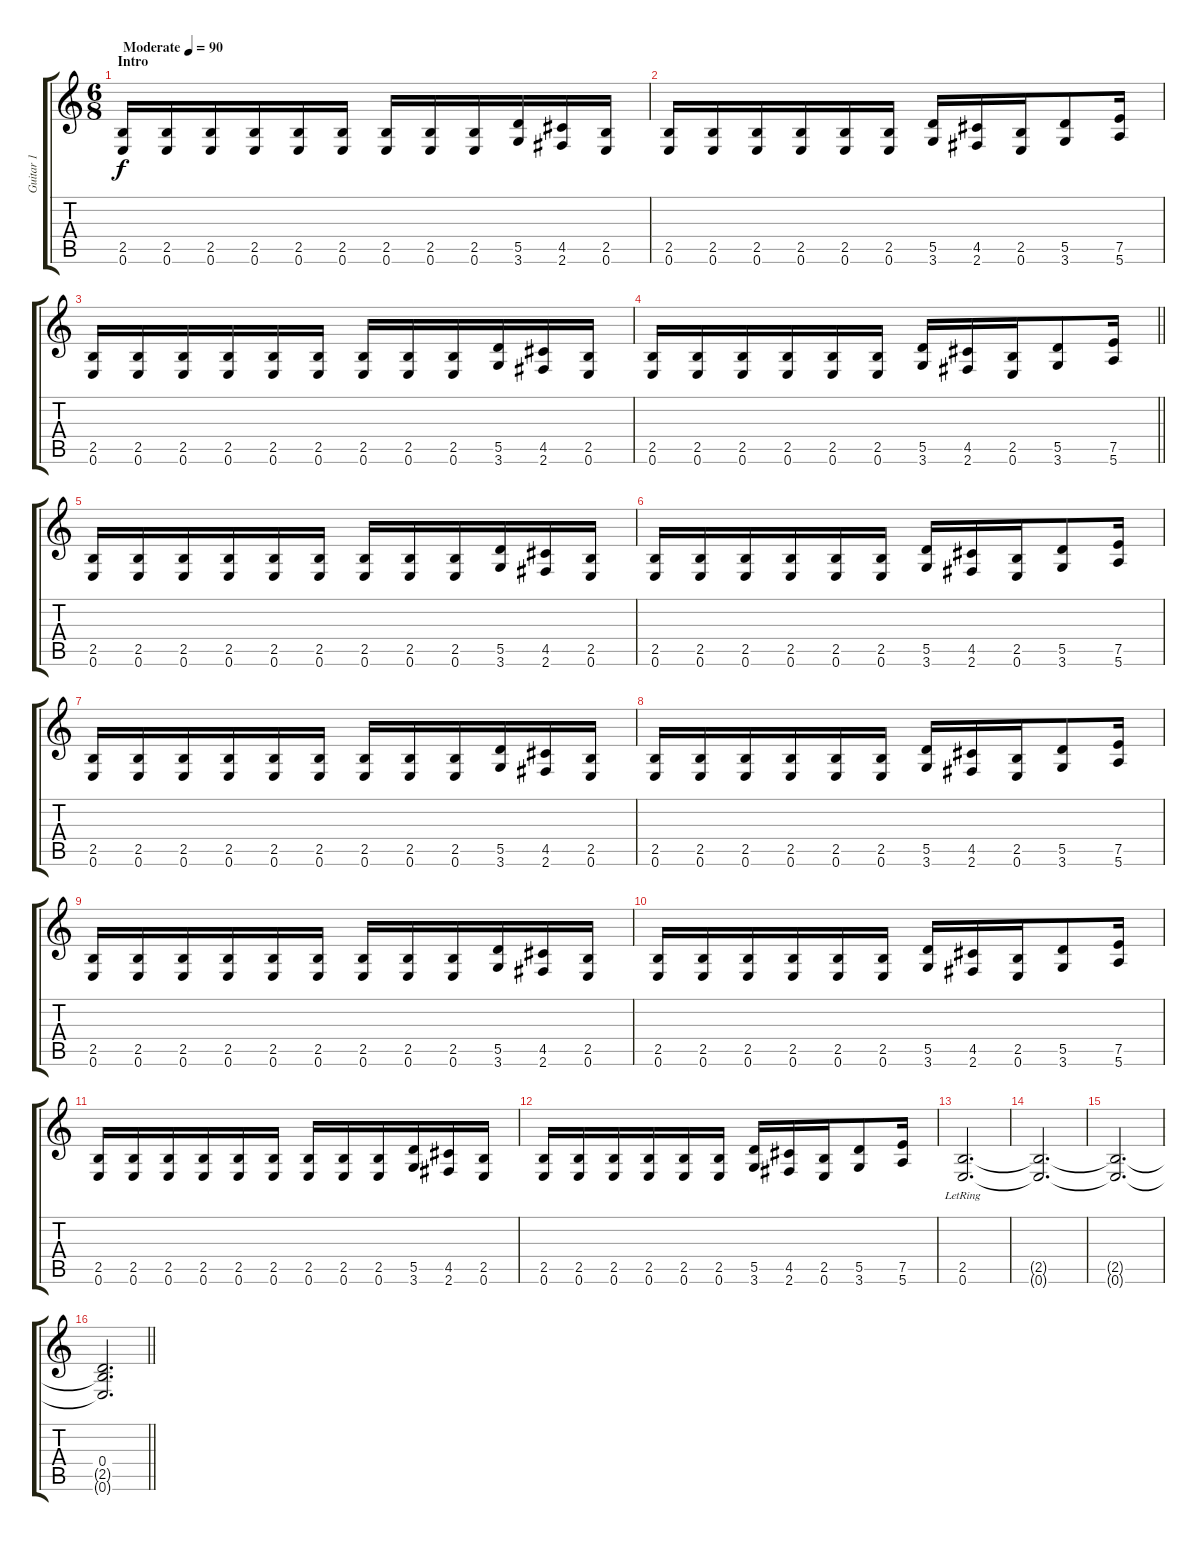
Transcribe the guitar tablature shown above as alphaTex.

\track ("Guitar 1" "Guitar 1") {instrument overdrivenguitar}
\staff {score tabs}
\tuning (E4 B3 G3 D3 A2 E2) {hide}
\ts (6 8)
\section ("" "Intro")
\tempo (90 "Moderate")
\clef g2
\ks c
(2.5 0.6).16{dy f instrument overdrivenguitar} (2.5 0.6).16 (2.5 0.6).16 (2.5 0.6).16 (2.5 0.6).16 (2.5 0.6).16 (2.5 0.6).16 (2.5 0.6).16 (2.5 0.6).16 (5.5 3.6).16 (4.5 2.6).16 (2.5 0.6).16 |
(2.5 0.6).16 (2.5 0.6).16 (2.5 0.6).16 (2.5 0.6).16 (2.5 0.6).16 (2.5 0.6).16 (5.5 3.6).16 (4.5 2.6).16 (2.5 0.6).16 (5.5 3.6).8 (7.5 5.6).16 |
(2.5 0.6).16 (2.5 0.6).16 (2.5 0.6).16 (2.5 0.6).16 (2.5 0.6).16 (2.5 0.6).16 (2.5 0.6).16 (2.5 0.6).16 (2.5 0.6).16 (5.5 3.6).16 (4.5 2.6).16 (2.5 0.6).16 |
\barLineRight lightlight
(2.5 0.6).16 (2.5 0.6).16 (2.5 0.6).16 (2.5 0.6).16 (2.5 0.6).16 (2.5 0.6).16 (5.5 3.6).16 (4.5 2.6).16 (2.5 0.6).16 (5.5 3.6).8 (7.5 5.6).16 |
\section ("" "")
(2.5 0.6).16 (2.5 0.6).16 (2.5 0.6).16 (2.5 0.6).16 (2.5 0.6).16 (2.5 0.6).16 (2.5 0.6).16 (2.5 0.6).16 (2.5 0.6).16 (5.5 3.6).16 (4.5 2.6).16 (2.5 0.6).16 |
(2.5 0.6).16 (2.5 0.6).16 (2.5 0.6).16 (2.5 0.6).16 (2.5 0.6).16 (2.5 0.6).16 (5.5 3.6).16 (4.5 2.6).16 (2.5 0.6).16 (5.5 3.6).8 (7.5 5.6).16 |
(2.5 0.6).16 (2.5 0.6).16 (2.5 0.6).16 (2.5 0.6).16 (2.5 0.6).16 (2.5 0.6).16 (2.5 0.6).16 (2.5 0.6).16 (2.5 0.6).16 (5.5 3.6).16 (4.5 2.6).16 (2.5 0.6).16 |
(2.5 0.6).16 (2.5 0.6).16 (2.5 0.6).16 (2.5 0.6).16 (2.5 0.6).16 (2.5 0.6).16 (5.5 3.6).16 (4.5 2.6).16 (2.5 0.6).16 (5.5 3.6).8 (7.5 5.6).16 |
(2.5 0.6).16 (2.5 0.6).16 (2.5 0.6).16 (2.5 0.6).16 (2.5 0.6).16 (2.5 0.6).16 (2.5 0.6).16 (2.5 0.6).16 (2.5 0.6).16 (5.5 3.6).16 (4.5 2.6).16 (2.5 0.6).16 |
(2.5 0.6).16 (2.5 0.6).16 (2.5 0.6).16 (2.5 0.6).16 (2.5 0.6).16 (2.5 0.6).16 (5.5 3.6).16 (4.5 2.6).16 (2.5 0.6).16 (5.5 3.6).8 (7.5 5.6).16 |
(2.5 0.6).16 (2.5 0.6).16 (2.5 0.6).16 (2.5 0.6).16 (2.5 0.6).16 (2.5 0.6).16 (2.5 0.6).16 (2.5 0.6).16 (2.5 0.6).16 (5.5 3.6).16 (4.5 2.6).16 (2.5 0.6).16 |
(2.5 0.6).16 (2.5 0.6).16 (2.5 0.6).16 (2.5 0.6).16 (2.5 0.6).16 (2.5 0.6).16 (5.5 3.6).16 (4.5 2.6).16 (2.5 0.6).16 (5.5 3.6).8 (7.5 5.6).16 |
(2.5{lr} 0.6{lr}).2{d} |
(2.5{t} 0.6{t}).2{d} |
(2.5{t} 0.6{t}).2{d} |
\barLineRight lightlight
(0.4 2.5{t} 0.6{t}).2{d}
